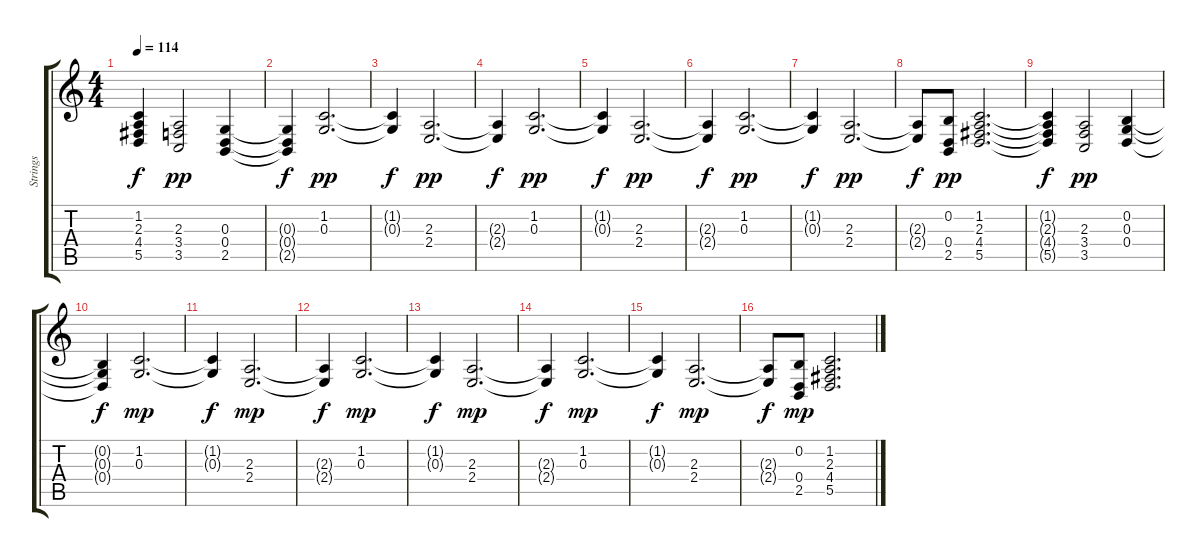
\track ("Strings" "Strings") {instrument stringensemble1}
\staff {score tabs}
\tuning (E4 B3 G3 D3 A2 E2) {hide}
\ts (4 4)
\tempo 114
\clef g2
\ks c
(1.2{t} 2.3{t} 4.4{t} 5.5{t}).4{dy f} (2.3 3.4 3.5).2{dy pp} (0.3 0.4 2.5).4 |
(0.3{t} 0.4{t} 2.5{t}).4{dy f} (1.2 0.3).2{d dy pp} |
(1.2{t} 0.3{t}).4{dy f} (2.3 2.4).2{d dy pp} |
(2.3{t} 2.4{t}).4{dy f} (1.2 0.3).2{d dy pp} |
(1.2{t} 0.3{t}).4{dy f} (2.3 2.4).2{d dy pp} |
(2.3{t} 2.4{t}).4{dy f} (1.2 0.3).2{d dy pp} |
(1.2{t} 0.3{t}).4{dy f} (2.3 2.4).2{d dy pp} |
(2.3{t} 2.4{t}).8{dy f} (0.2 0.4 2.5).8{dy pp} (1.2 2.3 4.4 5.5).2{d} |
(1.2{t} 2.3{t} 4.4{t} 5.5{t}).4{dy f} (2.3 3.4 3.5).2{dy pp} (0.2 0.3 0.4).4 |
(0.2{t} 0.3{t} 0.4{t}).4{dy f} (1.2 0.3).2{d dy mp} |
(1.2{t} 0.3{t}).4{dy f} (2.3 2.4).2{d dy mp} |
(2.3{t} 2.4{t}).4{dy f} (1.2 0.3).2{d dy mp} |
(1.2{t} 0.3{t}).4{dy f} (2.3 2.4).2{d dy mp} |
(2.3{t} 2.4{t}).4{dy f} (1.2 0.3).2{d dy mp} |
(1.2{t} 0.3{t}).4{dy f} (2.3 2.4).2{d dy mp} |
(2.3{t} 2.4{t}).8{dy f} (0.2 0.4 2.5).8{dy mp} (1.2 2.3 4.4 5.5).2{d}
